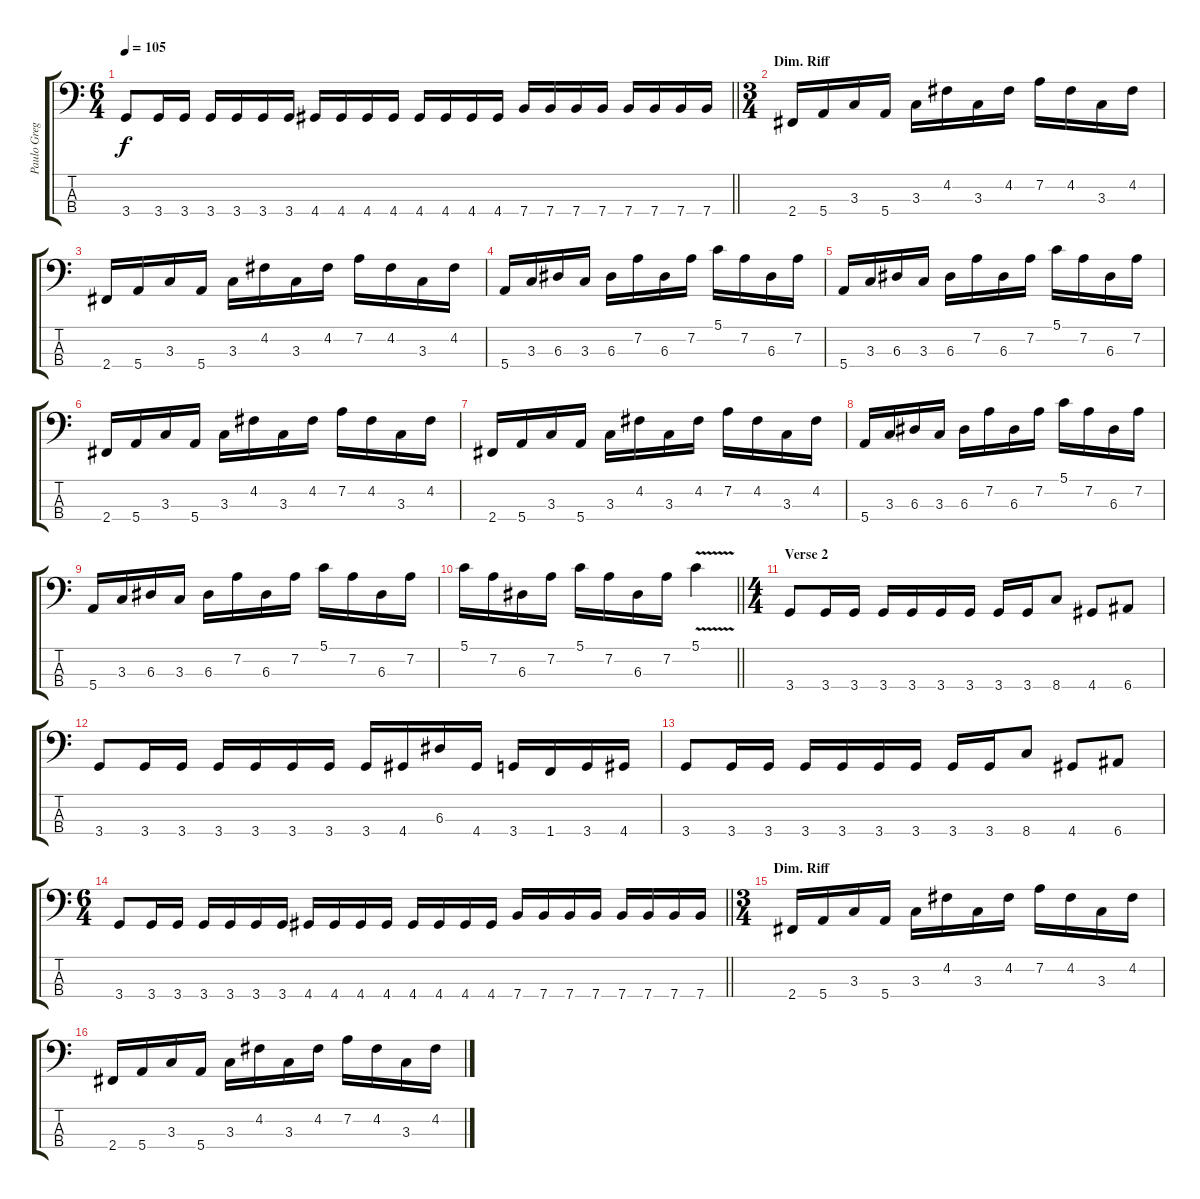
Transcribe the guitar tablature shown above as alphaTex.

\track ("Paulo Gregelotto" "Paulo Greg") {instrument electricbassfinger}
\staff {score tabs}
\tuning (G2 D2 A1 E1) {hide}
\ts (6 4)
\tempo 105
\clef f4
\barLineRight lightlight
\ks c
3.4.8{dy f} 3.4.16 3.4.16 3.4.16 3.4.16 3.4.16 3.4.16 4.4.16 4.4.16 4.4.16 4.4.16 4.4.16 4.4.16 4.4.16 4.4.16 7.4.16 7.4.16 7.4.16 7.4.16 7.4.16 7.4.16 7.4.16 7.4.16 |
\ts (3 4)
\section ("" "Dim. Riff")
2.4.16 5.4.16 3.3.16 5.4.16 3.3.16 4.2.16 3.3.16 4.2.16 7.2.16 4.2.16 3.3.16 4.2.16 |
2.4.16 5.4.16 3.3.16 5.4.16 3.3.16 4.2.16 3.3.16 4.2.16 7.2.16 4.2.16 3.3.16 4.2.16 |
5.4.16 3.3.16 6.3.16 3.3.16 6.3.16 7.2.16 6.3.16 7.2.16 5.1.16 7.2.16 6.3.16 7.2.16 |
5.4.16 3.3.16 6.3.16 3.3.16 6.3.16 7.2.16 6.3.16 7.2.16 5.1.16 7.2.16 6.3.16 7.2.16 |
2.4.16 5.4.16 3.3.16 5.4.16 3.3.16 4.2.16 3.3.16 4.2.16 7.2.16 4.2.16 3.3.16 4.2.16 |
2.4.16 5.4.16 3.3.16 5.4.16 3.3.16 4.2.16 3.3.16 4.2.16 7.2.16 4.2.16 3.3.16 4.2.16 |
5.4.16 3.3.16 6.3.16 3.3.16 6.3.16 7.2.16 6.3.16 7.2.16 5.1.16 7.2.16 6.3.16 7.2.16 |
5.4.16 3.3.16 6.3.16 3.3.16 6.3.16 7.2.16 6.3.16 7.2.16 5.1.16 7.2.16 6.3.16 7.2.16 |
\barLineRight lightlight
5.1.16 7.2.16 6.3.16 7.2.16 5.1.16 7.2.16 6.3.16 7.2.16 5.1{v}.4 |
\ts (4 4)
\section ("" "Verse 2")
3.4.8 3.4.16 3.4.16 3.4.16 3.4.16 3.4.16 3.4.16 3.4.16 3.4.16 8.4.8 4.4.8 6.4.8 |
3.4.8 3.4.16 3.4.16 3.4.16 3.4.16 3.4.16 3.4.16 3.4.16 4.4.16 6.3.16 4.4.16 3.4.16 1.4.16 3.4.16 4.4.16 |
3.4.8 3.4.16 3.4.16 3.4.16 3.4.16 3.4.16 3.4.16 3.4.16 3.4.16 8.4.8 4.4.8 6.4.8 |
\ts (6 4)
\barLineRight lightlight
3.4.8 3.4.16 3.4.16 3.4.16 3.4.16 3.4.16 3.4.16 4.4.16 4.4.16 4.4.16 4.4.16 4.4.16 4.4.16 4.4.16 4.4.16 7.4.16 7.4.16 7.4.16 7.4.16 7.4.16 7.4.16 7.4.16 7.4.16 |
\ts (3 4)
\section ("" "Dim. Riff")
2.4.16 5.4.16 3.3.16 5.4.16 3.3.16 4.2.16 3.3.16 4.2.16 7.2.16 4.2.16 3.3.16 4.2.16 |
2.4.16 5.4.16 3.3.16 5.4.16 3.3.16 4.2.16 3.3.16 4.2.16 7.2.16 4.2.16 3.3.16 4.2.16
